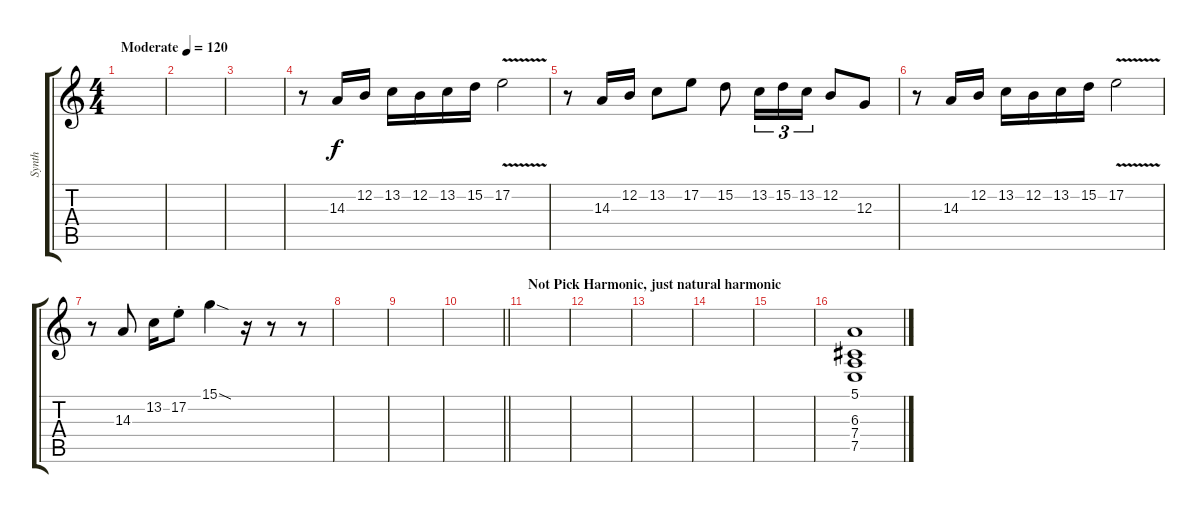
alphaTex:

\track ("Synth" "Synth") {instrument pad3polysynth}
\staff {score tabs}
\tuning (E4 B3 G3 D3 A2 E2) {hide}
\ts (4 4)
\tempo (120 "Moderate")
\clef g2
\ks c
|
|
|
r.8 14.3.16 12.2.16 13.2.16 12.2.16 13.2.16 15.2.16 17.2{v}.2 |
r.8 14.3.16 12.2.16 13.2.8 17.2.8 15.2.8 13.2.16{tu (3 2)} 15.2.16{tu (3 2)} 13.2.16{tu (3 2)} 12.2.8 12.3.8 |
r.8 14.3.16 12.2.16 13.2.16 12.2.16 13.2.16 15.2.16 17.2{v}.2 |
r.8 14.3.8 13.2.16 17.2{st}.8 15.1{sod}.4 r.16 r.8 r.8 |
|
|
\barLineRight lightlight
|
\section ("" "Not Pick Harmonic, just natural harmonic")
|
|
|
|
|
(5.1 6.3 7.4 7.5).1
